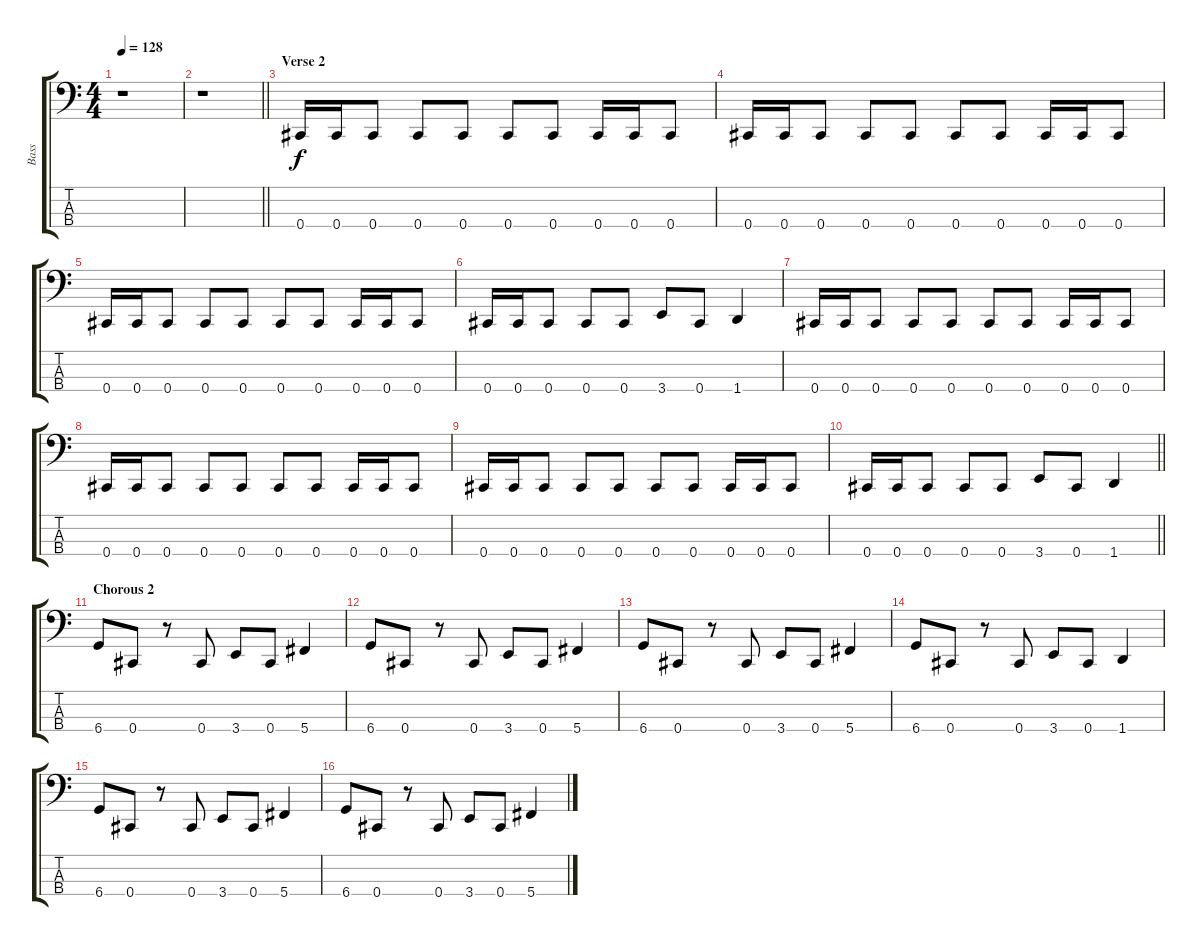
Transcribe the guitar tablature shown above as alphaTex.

\track ("Bass" "Bass") {instrument electricbassfinger}
\staff {score tabs}
\tuning (Gb2 Db2 Ab1 Db1) {hide}
\ts (4 4)
\section ("" "")
\tempo 128
\clef f4
\ks c
r.1{dy f} |
\barLineRight lightlight
r.1 |
\section ("" "Verse 2")
0.4.16 0.4.16 0.4.8 0.4.8 0.4.8 0.4.8 0.4.8 0.4.16 0.4.16 0.4.8 |
0.4.16 0.4.16 0.4.8 0.4.8 0.4.8 0.4.8 0.4.8 0.4.16 0.4.16 0.4.8 |
0.4.16 0.4.16 0.4.8 0.4.8 0.4.8 0.4.8 0.4.8 0.4.16 0.4.16 0.4.8 |
0.4.16 0.4.16 0.4.8 0.4.8 0.4.8 3.4.8 0.4.8 1.4.4 |
0.4.16 0.4.16 0.4.8 0.4.8 0.4.8 0.4.8 0.4.8 0.4.16 0.4.16 0.4.8 |
0.4.16 0.4.16 0.4.8 0.4.8 0.4.8 0.4.8 0.4.8 0.4.16 0.4.16 0.4.8 |
0.4.16 0.4.16 0.4.8 0.4.8 0.4.8 0.4.8 0.4.8 0.4.16 0.4.16 0.4.8 |
\barLineRight lightlight
0.4.16 0.4.16 0.4.8 0.4.8 0.4.8 3.4.8 0.4.8 1.4.4 |
\section ("" "Chorous 2")
6.4.8 0.4.8 r.8 0.4.8 3.4.8 0.4.8 5.4.4 |
6.4.8 0.4.8 r.8 0.4.8 3.4.8 0.4.8 5.4.4 |
6.4.8 0.4.8 r.8 0.4.8 3.4.8 0.4.8 5.4.4 |
6.4.8 0.4.8 r.8 0.4.8 3.4.8 0.4.8 1.4.4 |
6.4.8 0.4.8 r.8 0.4.8 3.4.8 0.4.8 5.4.4 |
6.4.8 0.4.8 r.8 0.4.8 3.4.8 0.4.8 5.4.4
